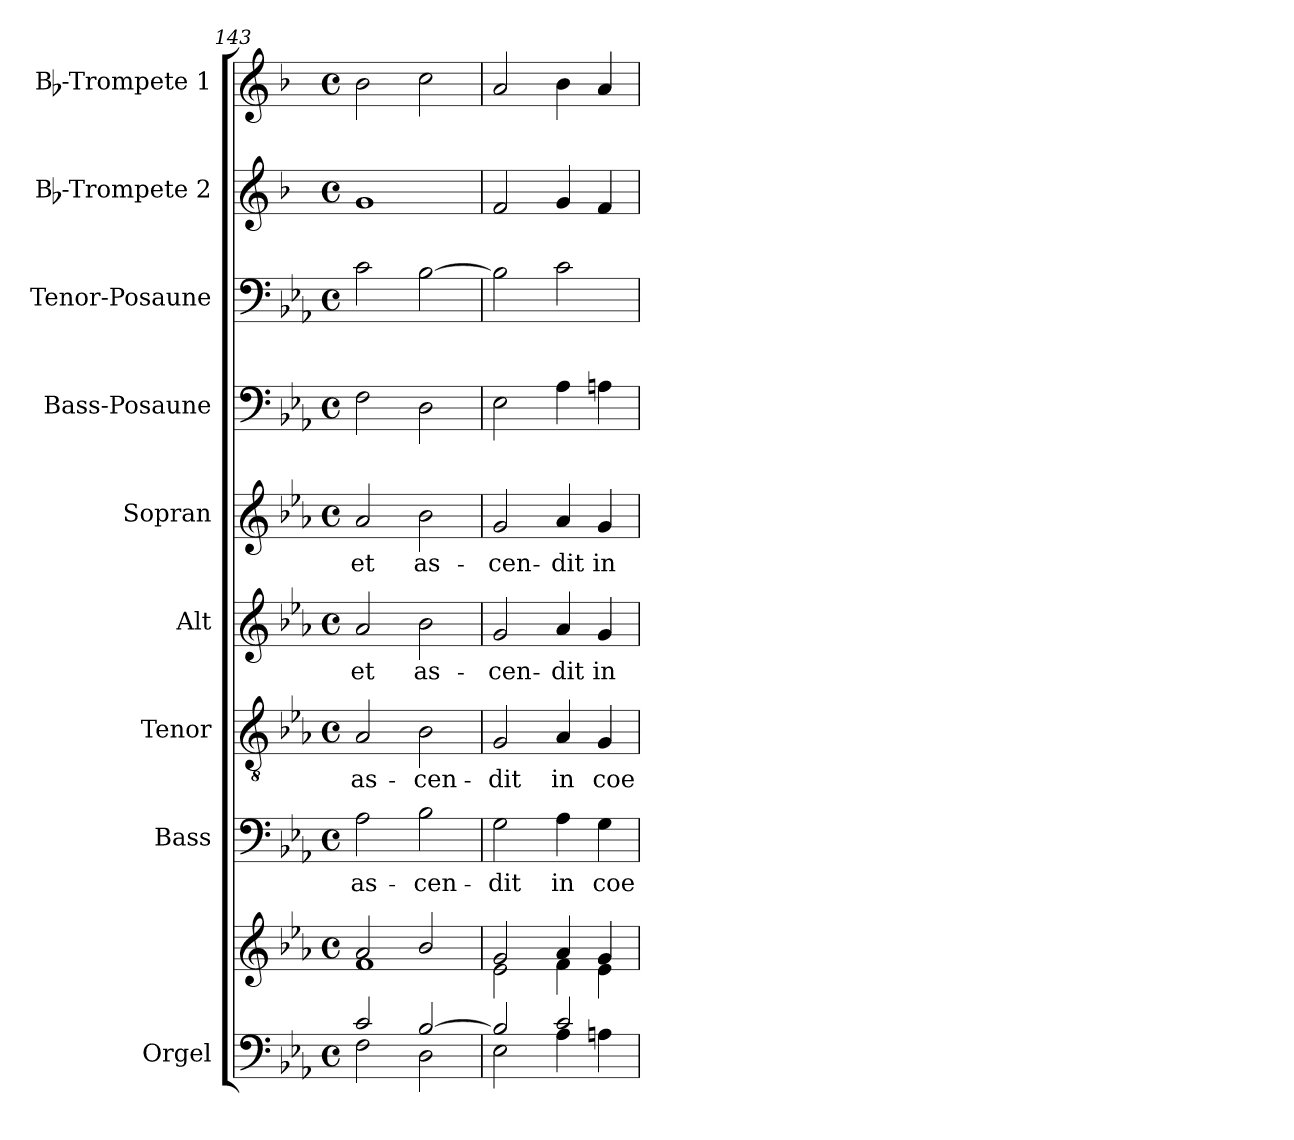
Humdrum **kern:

**kern	**kern	**kern	**text	**kern	**text	**kern	**text	**kern	**text	**kern	**kern	**kern	**kern
*part9	*part9	*part8	*part8	*part7	*part7	*part6	*part6	*part5	*part5	*part4	*part3	*part2	*part1
*staff10	*staff9	*staff8	*staff8	*staff7	*staff7	*staff6	*staff6	*staff5	*staff5	*staff4	*staff3	*staff2	*staff1
*I"Orgel	*	*I"Bass	*	*I"Tenor	*	*I"Alt	*	*I"Sopran	*	*I"Bass-Posaune	*I"Tenor-Posaune	*I"Bb-Trompete 2	*I"Bb-Trompete 1
*I'Org.	*	*I'B.	*	*I'T.	*	*I'A.	*	*I'S.	*	*I'B. Pos.	*I'T. Pos.	*I'Trp. 2	*I'Trp. 1
*clefF4	*clefG2	*clefF4	*	*clefGv2	*	*clefG2	*	*clefG2	*	*clefF4	*clefF4	*clefG2	*clefG2
*	*	*	*	*	*	*	*	*	*	*	*	*ITrd1c2	*ITrd1c2
*k[b-e-a-]	*k[b-e-a-]	*k[b-e-a-]	*	*k[b-e-a-]	*	*k[b-e-a-]	*	*k[b-e-a-]	*	*k[b-e-a-]	*k[b-e-a-]	*k[b-e-a-]	*k[b-e-a-]
*E-:	*E-:	*E-:	*	*E-:	*	*E-:	*	*E-:	*	*E-:	*E-:	*E-:	*E-:
*M4/4	*M4/4	*M4/4	*	*M4/4	*	*M4/4	*	*M4/4	*	*M4/4	*M4/4	*M4/4	*M4/4
*met(c)	*met(c)	*met(c)	*	*met(c)	*	*met(c)	*	*met(c)	*	*met(c)	*met(c)	*met(c)	*met(c)
=143	=143	=143	=143	=143	=143	=143	=143	=143	=143	=143	=143	=143	=143
*^	*^	*	*	*	*	*	*	*	*	*	*	*	*
!	!	!	!	!	!LO:LY:b	!	!LO:LY:b	!	!LO:LY:b	!	!LO:LY:b	!	!	!	!
2c/	2F\	2a-/	1f	2A-\	as-	2A-/	as-	2a-/	et	2a-/	et	2F\	2c\	1f	2a-\
!	!	!	!	!	!LO:LY:b	!	!LO:LY:b	!	!LO:LY:b	!	!LO:LY:b	!	!	!	!
[>2B-/	2D\	2b-/	.	2B-\	-cen-	2B-\	-cen-	2b-\	as-	2b-\	as-	2D\	[2B-\	.	2b-\
=144	=144	=144	=144	=144	=144	=144	=144	=144	=144	=144	=144	=144	=144	=144	=144
!	!	!	!	!	!LO:LY:b	!	!LO:LY:b	!	!LO:LY:b	!	!LO:LY:b	!	!	!	!
2B-/]	2E-\	2g/	2e-\	2G\	-dit	2G/	-dit	2g/	-cen-	2g/	-cen-	2E-\	2B-\]	2e-/	2g/
!	!	!	!	!	!LO:LY:b	!	!LO:LY:b	!	!LO:LY:b	!	!LO:LY:b	!	!	!	!
2c/	4A-\	4a-/	4f\	4A-\	in	4A-/	in	4a-/	-dit	4a-/	-dit	4A-\	2c\	4f/	4a-\
!	!	!	!	!	!LO:LY:b	!	!LO:LY:b	!	!LO:LY:b	!	!LO:LY:b	!	!	!	!
.	4An\	4g/	4e-\	4G\	coe-	4G/	coe-	4g/	in	4g/	in	4An\	.	4e-/	4g/
*v	*v	*	*	*	*	*	*	*	*	*	*	*	*	*	*
*	*v	*v	*	*	*	*	*	*	*	*	*	*	*	*
=	=	=	=	=	=	=	=	=	=	=	=	=	=
*-	*-	*-	*-	*-	*-	*-	*-	*-	*-	*-	*-	*-	*-
